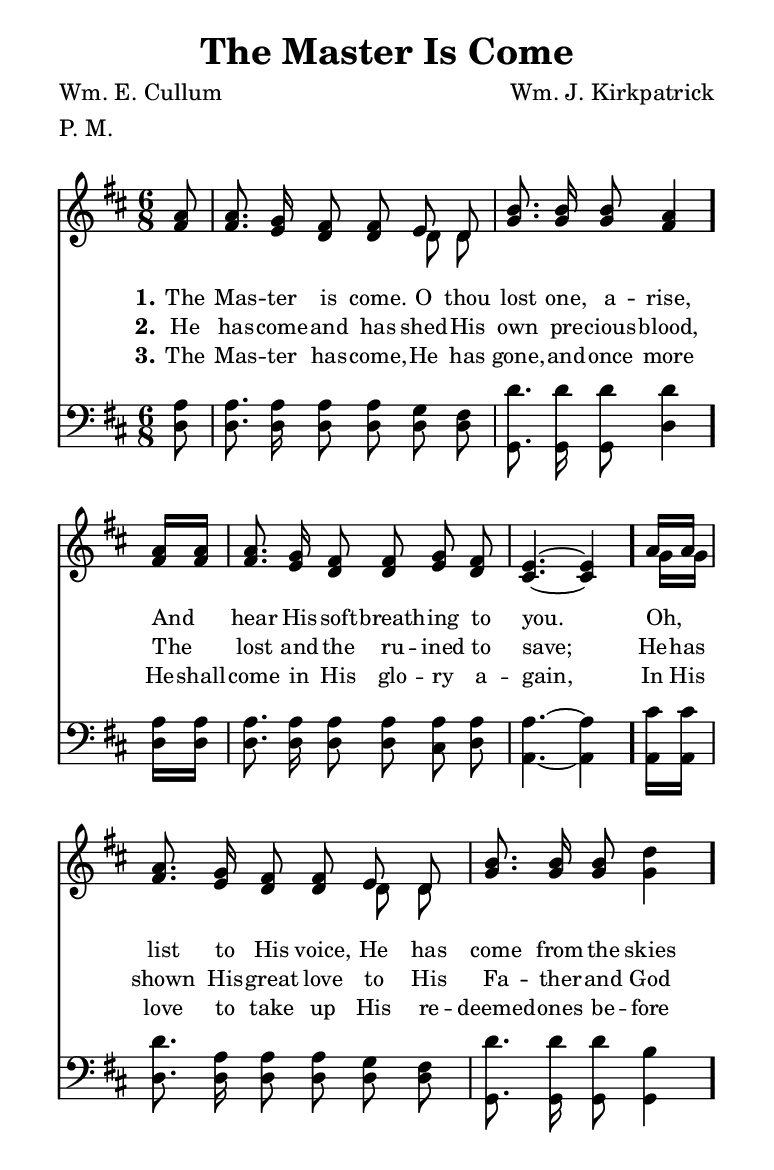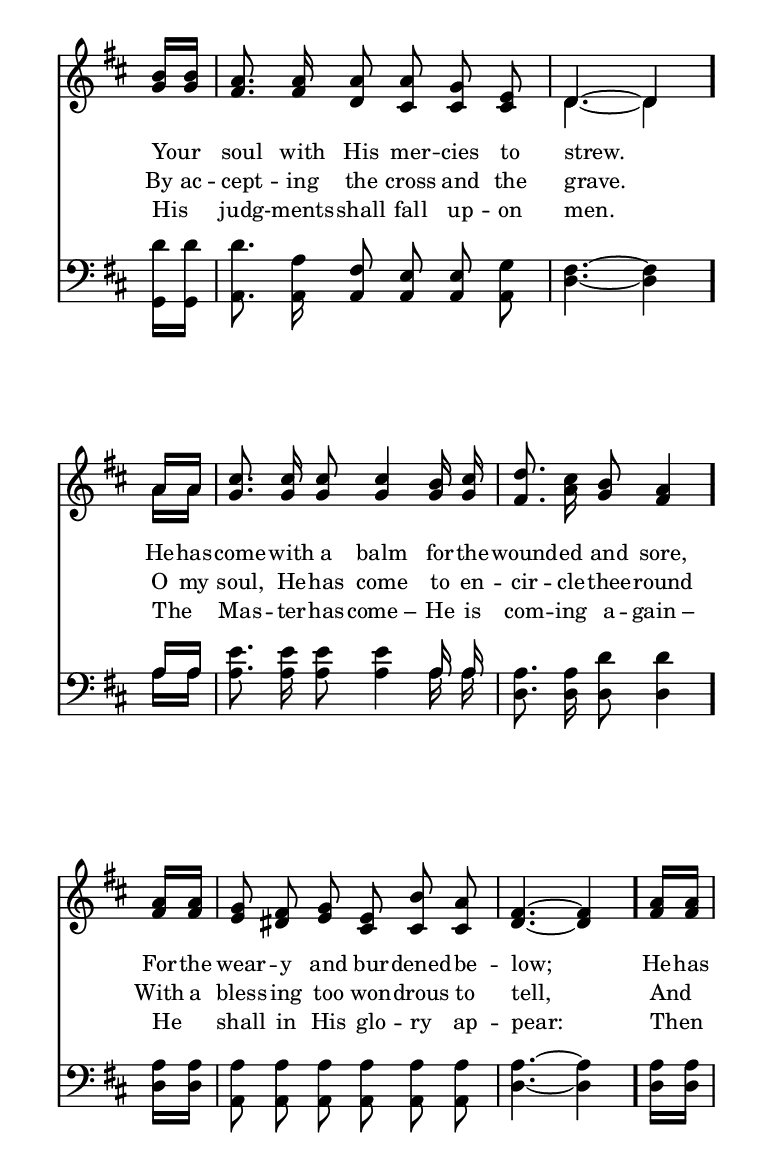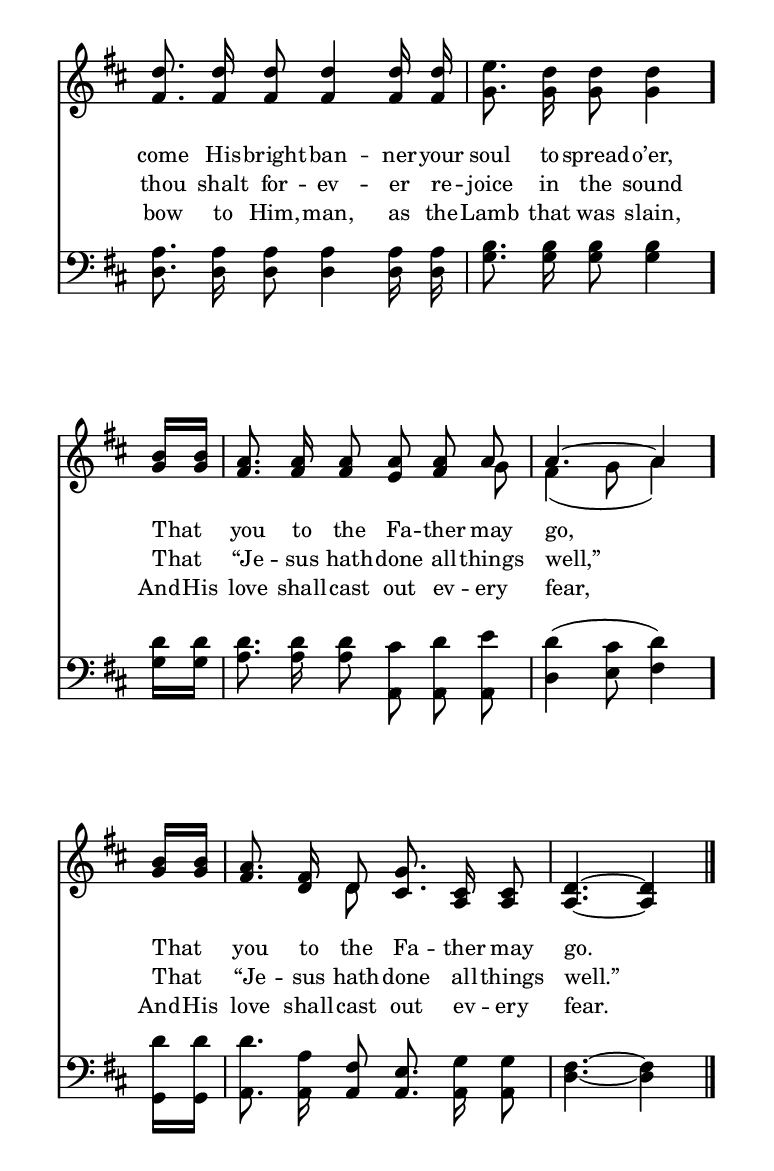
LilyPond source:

\include "common/global.ily"
\paper {
  \include "common/paper.ily"
  %ragged-bottom = ##t
  %ragged-last-bottom = ##t
  %systems-per-page = ##f
  system-count = #(cond (is-eogsized 5) (#t #f))
  %annotate-spacing = ##t
}

\header{
  %gospel
  hymnnumber = "373"
  title = "The Master Is Come"
  tunename = "He Hideth My Soul"
  meter = "P. M." % something like 11. 8. 11. 8. 11. 8. 8.
  poet = "Wm. E. Cullum"
  composer = "Wm. J. Kirkpatrick"
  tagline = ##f
}

global = {
  \include "common/overrides.ily"
  \override Staff.TimeSignature.style = #'numbered
  \time 6/8
  \override Score.MetronomeMark.transparent = ##t % hide all fermata changes too
  \tempo 8=120
  \key d \major
  \partial 8
  \autoBeamOff
}

patternZ = { c8      | c8. c16 c8 c c c | c8. c16 c8 c4 }
patternA = { c16[ c] | c8. c16 c8 c c c | c8. c16 c8 c4 }
patternB = { c16[ c] | c8. c16 c8 c c c | c4. ~ c4 }
patternC = { c16[ c] | c8. c16 c8 c4 c16 c | c8. c16 c8 c4 }
patternD = { c16[ c] | c8 c c c c c | c4. ~ c4 }
patternE = { c16[ c] | c8. c16 c8 c8. c16 c8 | c4. ~ c4 }

notesSoprano = {
\global
\relative c'' {

  \changePitch \patternZ { a | a g fis fis e d | b' b b a }
  \changePitch \patternB { a a | a g fis fis g fis | e e }
  \changePitch \patternA { a a | a g fis fis e d | b' b b d }
  \changePitch \patternB { b b | a a a a g e | d d }
  \changePitch \patternC { a' a | cis cis cis cis b cis | d cis b a }
  \changePitch \patternD { a a | g fis g e b' a | fis fis }
  \changePitch \patternC { a a | d d d d d d | e d d d }
  \changePitch \patternB { b b | a a a a a a | a a }
  \changePitch \patternE { b b | a fis d g cis, cis | d d }

  \bar "|."

}
}

notesAlto = {
\global
\relative e' {

  \changePitch \patternZ { fis | fis e d d d d | g g g fis }
  \changePitch \patternB { fis fis | fis e d d e d | cis cis }
  \changePitch \patternA { g' g | fis e d d d d | g g g g }
  \changePitch \patternB { g g | fis fis d cis cis cis | d d }
  \changePitch \patternC { a' a | g g g g g g | fis a g fis }
  \changePitch \patternD { fis fis | e dis e cis cis cis | d d }
  \changePitch \patternC { fis fis | fis fis fis fis fis fis | g g g g }
  \changePitch \patternB { g g | fis fis fis e fis g } fis4( g8 a4)
  \changePitch \patternE { g g | fis d d cis a a | a a }

}
}

notesTenor = {
\global
\relative a {

  \changePitch \patternZ { a | a a a a g fis | d' d d d }
  \changePitch \patternB { a a | a a a a a a | a a }
  \changePitch \patternA { cis cis | d a a a g fis | d' d d b }
  \changePitch \patternB { d d | d a fis e e g | fis fis }
  \changePitch \patternC { a a | e' e e e a, a | a a d d }
  \changePitch \patternD { a a | a a a a a a | a a }
  \changePitch \patternC { a a | a a a a a a | b b b b }
  \changePitch \patternB { d d | d d d cis d e } | d4( cis8 d4)
  \changePitch \patternE { d d | d a fis e g g | fis fis }

}
}

notesBass = {
\global
\relative f {

  \changePitch \patternZ { d | d d d d d d | g, g g d' }
  \changePitch \patternB { d d | d d d d cis d | a a }
  \changePitch \patternA { a a | d d d d d d | g, g g g }
  \changePitch \patternB { g g | a a a a a a | d d }
  \changePitch \patternC { a' a | a a a a a a | d, d d d }
  \changePitch \patternD { d d | a a a a a a | d d }
  \changePitch \patternC { d d | d d d d d d | g g g g }
  \changePitch \patternB { g g | a a a a, a a | } d4( e8 fis4)
  \changePitch \patternE { g, g | a a a a a a | d d }

}
}

wordsA = \lyricmode {
\set stanza = "1."

The Mas -- ter is come. O thou lost one, a -- rise, \bar "."
And hear His soft breath -- ing to you. \bar "."
Oh, list to His voice, He has come from the skies \bar "."
Your soul with His mer -- cies to strew. \bar "."
{ \mon } He has { \moff } come with a balm for the wound -- ed and sore, \bar "."
{ \mon } For the { \moff } wear -- y and bur -- dened be -- low; \bar "."
{ \mon } He has { \moff } come His bright ban -- ner your soul to spread o’er, \bar "."
That you to the Fa -- ther may go, \bar "."
That you to the Fa -- ther may go. \bar "."

}

wordsB = \lyricmode {
\set stanza = "2."

He has come and has shed His own pre -- cious blood,
The lost and the ru -- ined to save; % original has "ruin -- ed"
{ \mon } He has { \moff } shown His great love to His Fa -- ther and God
{ \mon } By ac -- { \moff } cept -- ing the cross and the grave.
{ \mon } O my { \moff } soul, He has come to en -- cir -- cle thee round
{ \mon } With a { \moff } bless -- ing too won -- drous to tell,
And thou shalt for -- ev -- er re -- joice in the sound
That “Je -- sus hath done all things well,”
That “Je -- sus hath done all things well.”

}

wordsC = \lyricmode {
\set stanza = "3."

The Mas -- ter has come, He has gone, and once more
{ \mon } He shall { \moff } come in His glo -- ry a -- gain,
{ \mon } In His { \moff } love to take up His re -- deemed ones be -- fore
His judg -- ments shall fall up -- on men.
The Mas -- ter has come_– He is com -- ing a -- gain_–
He shall in His glo -- ry ap -- pear:
Then bow to Him, man, as the Lamb that was slain,
{ \mon } And His { \moff } love shall cast out ev -- ery fear,
{ \mon } And His { \moff } love shall cast out ev -- ery fear.

}

\score {
  \context ChoirStaff <<
    \context Staff = upper <<
      \set Staff.autoBeaming = ##f
      \set ChoirStaff.systemStartDelimiter = #'SystemStartBar
      \set ChoirStaff.printPartCombineTexts = ##f
      % allow longer-stretching part-combining to fit five systems on this page
      \partcombine #'(2 . 11) \notesSoprano \notesAlto
      \context NullVoice = sopranos { \voiceOne << \notesSoprano >> }
      \context Lyrics = one   \lyricsto sopranos \wordsA
      \context Lyrics = two   \lyricsto sopranos \wordsB
      \context Lyrics = three \lyricsto sopranos \wordsC
    >>
    \context Staff = men <<
      \set Staff.autoBeaming = ##f
      \clef bass
      \set ChoirStaff.printPartCombineTexts = ##f
      % allow longer-stretching part-combining to fit five systems on this page
      \partcombine #'(2 . 11) \notesTenor \notesBass
    >>
  >>
  \layout {
    \include "common/layout.ily"
    \context {
      \Lyrics
      % Compensate for wide lyrics by squashing things a bit
      \override LyricSpace.minimum-distance = #0.2
      \override LyricText.font-size = #-0.25
    }
  }
  \midi{
    \include "common/midi.ily"
  }
}

\version "2.19.49"  % necessary for upgrading to future LilyPond versions.

% vi:set et ts=2 sw=2 ai nocindent syntax=lilypond:
